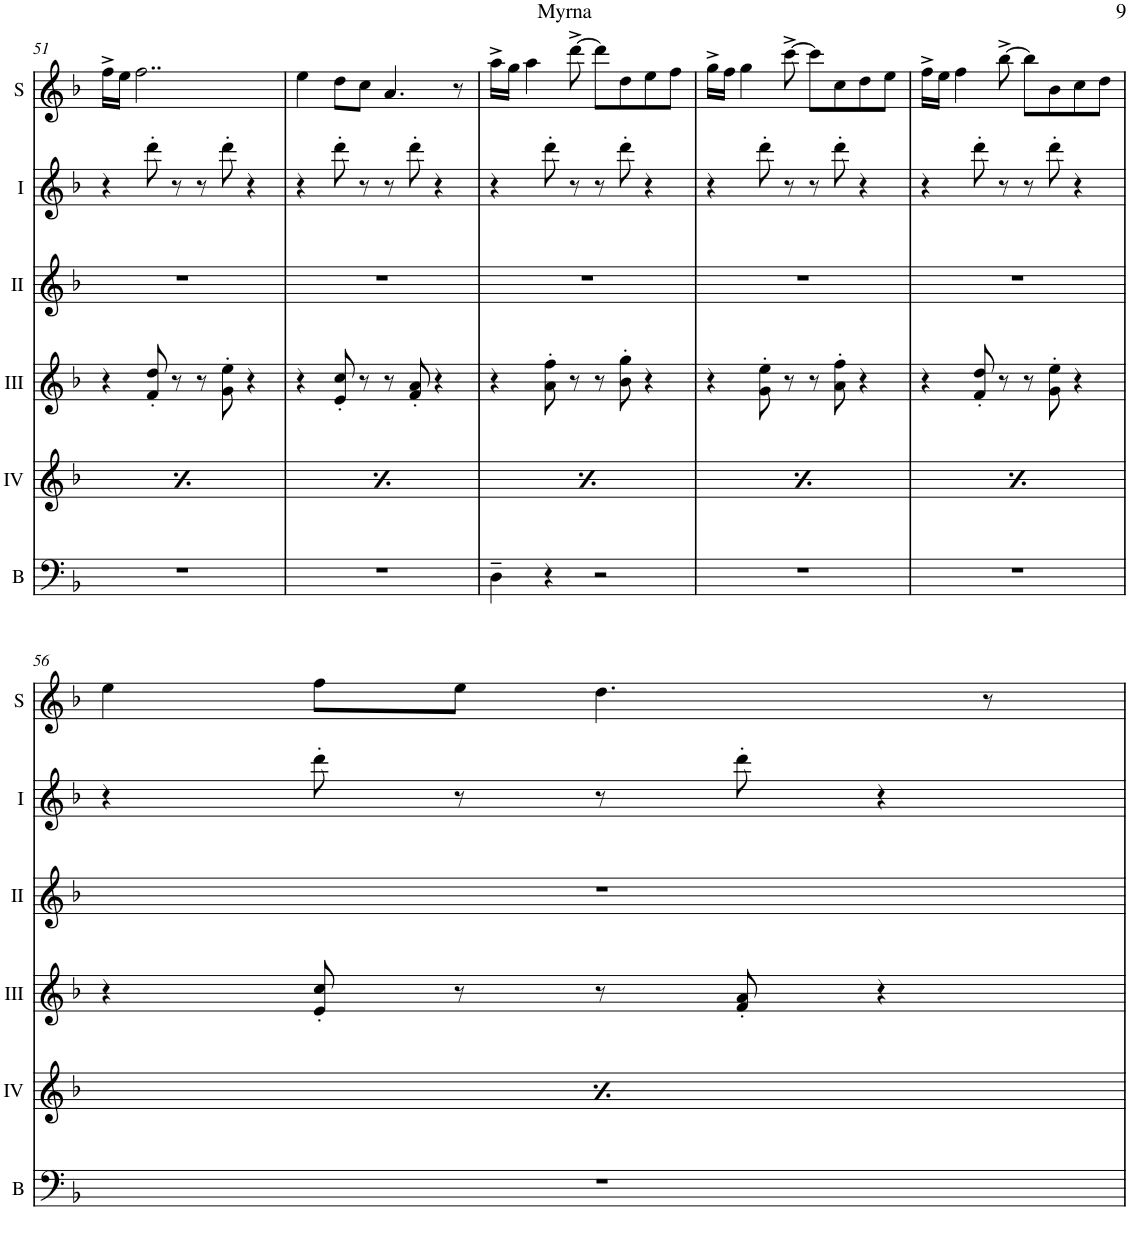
**kern	**kern	**kern	**kern	**kern	**kern
*part6	*part5	*part4	*part3	*part2	*part1
*staff6	*staff5	*staff4	*staff3	*staff2	*staff1
*I"Bass	*I"Acc. 4	*I"Acc. 3	*I"Acc. 2	*I"Acc. 1	*I"Solo
*I'B	*	*	*	*	*I'S
!!LO:PB:g=z
*clefF4	*clefG2	*clefG2	*clefG2	*clefG2	*clefG2
*Trd7c12	*Trd7c12	*	*	*Trd7c12	*
*k[b-]	*k[b-]	*k[b-]	*k[b-]	*k[b-]	*k[b-]
*M4/4	*M4/4	*M4/4	*M4/4	*M4/4	*M4/4
=51	=51	=51	=51	=51	=51
1r	8dd'\L	4r	1r	4r	16ff^\LL
.	.	.	.	.	16ee\JJ
.	8dd'\	.	.	.	2..ff\
.	8dd'\	8f/' 8dd/'	.	8ddd'\	.
.	8dd'\J	8r	.	8r	.
.	8dd'\L	8r	.	8r	.
.	8dd'\	8g\' 8ee\'	.	8ddd'\	.
.	8dd'\	4r	.	4r	.
.	8dd'\J	.	.	.	.
=52	=52	=52	=52	=52	=52
1r	8dd'\L	4r	1r	4r	4ee\
.	8dd'\	.	.	.	.
.	8dd'\	8e/' 8cc/'	.	8ddd'\	8dd\L
.	8dd'\J	8r	.	8r	8cc\J
.	8dd'\L	8r	.	8r	4.a/
.	8dd'\	8f/' 8a/'	.	8ddd'\	.
.	8dd'\	4r	.	4r	.
.	8dd'\J	.	.	.	8r
=53	=53	=53	=53	=53	=53
4D~\	8dd'\L	4r	1r	4r	16aa^\LL
.	.	.	.	.	16gg\JJ
.	8dd'\	.	.	.	4aa\
4r	8dd'\	8a\' 8ff\'	.	8ddd'\	.
.	8dd'\J	8r	.	8r	[8ddd^\
2r	8dd'\L	8r	.	8r	8ddd\L]
.	8dd'\	8b-\' 8gg\'	.	8ddd'\	8dd\
.	8dd'\	4r	.	4r	8ee\
.	8dd'\J	.	.	.	8ff\J
=54	=54	=54	=54	=54	=54
1r	8dd'\L	4r	1r	4r	16gg^\LL
.	.	.	.	.	16ff\JJ
.	8dd'\	.	.	.	4gg\
.	8dd'\	8g\' 8ee\'	.	8ddd'\	.
.	8dd'\J	8r	.	8r	[8ccc^\
.	8dd'\L	8r	.	8r	8ccc\L]
.	8dd'\	8a\' 8ff\'	.	8ddd'\	8cc\
.	8dd'\	4r	.	4r	8dd\
.	8dd'\J	.	.	.	8ee\J
=55	=55	=55	=55	=55	=55
1r	8dd'\L	4r	1r	4r	16ff^\LL
.	.	.	.	.	16ee\JJ
.	8dd'\	.	.	.	4ff\
.	8dd'\	8f/' 8dd/'	.	8ddd'\	.
.	8dd'\J	8r	.	8r	[8bb-^\
.	8dd'\L	8r	.	8r	8bb-\L]
.	8dd'\	8g\' 8ee\'	.	8ddd'\	8b-\
.	8dd'\	4r	.	4r	8cc\
.	8dd'\J	.	.	.	8dd\J
!!LO:LB:g=z
=56	=56	=56	=56	=56	=56
1r	8dd'\L	4r	1r	4r	4ee\
.	8dd'\	.	.	.	.
.	8dd'\	8e/' 8cc/'	.	8ddd'\	8ff\L
.	8dd'\J	8r	.	8r	8ee\J
.	8dd'\L	8r	.	8r	4.dd\
.	8dd'\	8f/' 8a/'	.	8ddd'\	.
.	8dd'\	4r	.	4r	.
.	8dd'\J	.	.	.	8r
=	=	=	=	=	=
*-	*-	*-	*-	*-	*-
